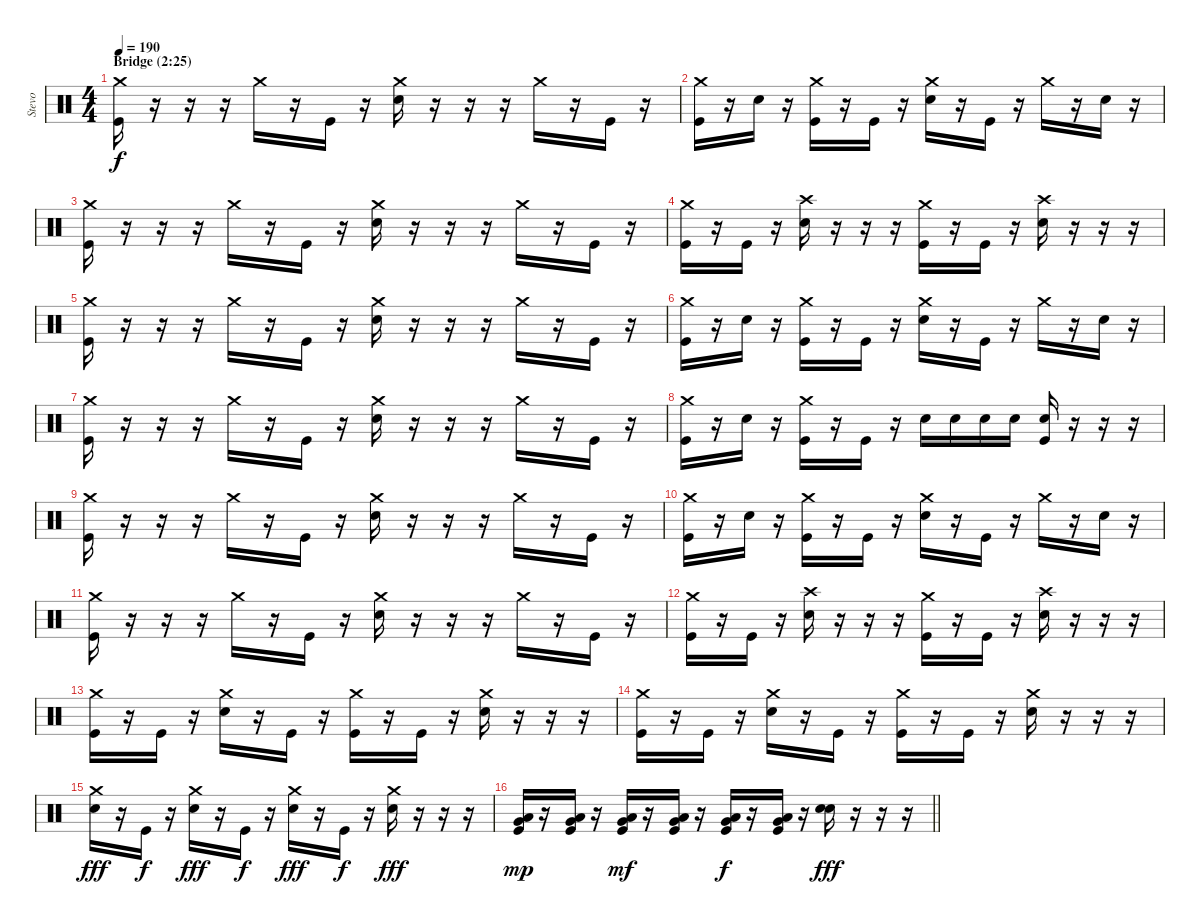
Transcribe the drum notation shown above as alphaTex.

\track ("Stevo" "Stevo") {instrument percussion}
\staff {score}
\articulation defaults
\ts (4 4)
\section ("" "Bridge (2:25)")
\tempo 190
\clef neutral
\ks c
("Crash medium (hit)" "Kick (hit)").16{dy f} r.16 r.16 r.16 "Crash medium (hit)".16 r.16 "Kick (hit)".16 r.16 ("Electric Snare (hit)" "Crash medium (hit)").16 r.16 r.16 r.16 "Crash medium (hit)".16 r.16 "Kick (hit)".16 r.16 |
("Crash medium (hit)" "Kick (hit)").16 r.16 "Electric Snare (hit)".16 r.16 ("Crash medium (hit)" "Kick (hit)").16 r.16 "Kick (hit)".16 r.16 ("Electric Snare (hit)" "Crash medium (hit)").16 r.16 "Kick (hit)".16 r.16 "Crash medium (hit)".16 r.16 "Electric Snare (hit)".16 r.16 |
("Crash medium (hit)" "Kick (hit)").16 r.16 r.16 r.16 "Crash medium (hit)".16 r.16 "Kick (hit)".16 r.16 ("Electric Snare (hit)" "Crash medium (hit)").16 r.16 r.16 r.16 "Crash medium (hit)".16 r.16 "Kick (hit)".16 r.16 |
("Crash medium (hit)" "Kick (hit)").16 r.16 "Kick (hit)".16 r.16 ("Crash high (hit)" "Electric Snare (hit)").16 r.16 r.16 r.16 ("Crash medium (hit)" "Kick (hit)").16 r.16 "Kick (hit)".16 r.16 ("Crash high (hit)" "Electric Snare (hit)").16 r.16 r.16 r.16 |
("Crash medium (hit)" "Kick (hit)").16 r.16 r.16 r.16 "Crash medium (hit)".16 r.16 "Kick (hit)".16 r.16 ("Electric Snare (hit)" "Crash medium (hit)").16 r.16 r.16 r.16 "Crash medium (hit)".16 r.16 "Kick (hit)".16 r.16 |
("Crash medium (hit)" "Kick (hit)").16 r.16 "Electric Snare (hit)".16 r.16 ("Crash medium (hit)" "Kick (hit)").16 r.16 "Kick (hit)".16 r.16 ("Electric Snare (hit)" "Crash medium (hit)").16 r.16 "Kick (hit)".16 r.16 "Crash medium (hit)".16 r.16 "Electric Snare (hit)".16 r.16 |
("Crash medium (hit)" "Kick (hit)").16 r.16 r.16 r.16 "Crash medium (hit)".16 r.16 "Kick (hit)".16 r.16 ("Electric Snare (hit)" "Crash medium (hit)").16 r.16 r.16 r.16 "Crash medium (hit)".16 r.16 "Kick (hit)".16 r.16 |
("Crash medium (hit)" "Kick (hit)").16 r.16 "Electric Snare (hit)".16 r.16 ("Crash medium (hit)" "Kick (hit)").16 r.16 "Kick (hit)".16 r.16 "Electric Snare (hit)".16 "Electric Snare (hit)".16 "Electric Snare (hit)".16 "Electric Snare (hit)".16 ("Electric Snare (hit)" "Kick (hit)").16 r.16 r.16 r.16 |
("Crash medium (hit)" "Kick (hit)").16 r.16 r.16 r.16 "Crash medium (hit)".16 r.16 "Kick (hit)".16 r.16 ("Electric Snare (hit)" "Crash medium (hit)").16 r.16 r.16 r.16 "Crash medium (hit)".16 r.16 "Kick (hit)".16 r.16 |
("Crash medium (hit)" "Kick (hit)").16 r.16 "Electric Snare (hit)".16 r.16 ("Crash medium (hit)" "Kick (hit)").16 r.16 "Kick (hit)".16 r.16 ("Electric Snare (hit)" "Crash medium (hit)").16 r.16 "Kick (hit)".16 r.16 "Crash medium (hit)".16 r.16 "Electric Snare (hit)".16 r.16 |
("Crash medium (hit)" "Kick (hit)").16 r.16 r.16 r.16 "Crash medium (hit)".16 r.16 "Kick (hit)".16 r.16 ("Electric Snare (hit)" "Crash medium (hit)").16 r.16 r.16 r.16 "Crash medium (hit)".16 r.16 "Kick (hit)".16 r.16 |
("Crash medium (hit)" "Kick (hit)").16 r.16 "Kick (hit)".16 r.16 ("Crash high (hit)" "Electric Snare (hit)").16 r.16 r.16 r.16 ("Crash medium (hit)" "Kick (hit)").16 r.16 "Kick (hit)".16 r.16 ("Crash high (hit)" "Electric Snare (hit)").16 r.16 r.16 r.16 |
("Crash medium (hit)" "Kick (hit)").16 r.16 "Kick (hit)".16 r.16 ("Electric Snare (hit)" "Crash medium (hit)").16 r.16 "Kick (hit)".16 r.16 ("Crash medium (hit)" "Kick (hit)").16 r.16 "Kick (hit)".16 r.16 ("Electric Snare (hit)" "Crash medium (hit)").16 r.16 r.16 r.16 |
("Crash medium (hit)" "Kick (hit)").16 r.16 "Kick (hit)".16 r.16 ("Electric Snare (hit)" "Crash medium (hit)").16 r.16 "Kick (hit)".16 r.16 ("Crash medium (hit)" "Kick (hit)").16 r.16 "Kick (hit)".16 r.16 ("Electric Snare (hit)" "Crash medium (hit)").16 r.16 r.16 r.16 |
("Electric Snare (hit)" "Crash medium (hit)").16{dy fff} r.16 "Kick (hit)".16{dy f} r.16 ("Electric Snare (hit)" "Crash medium (hit)").16{dy fff} r.16 "Kick (hit)".16{dy f} r.16 ("Electric Snare (hit)" "Crash medium (hit)").16{dy fff} r.16 "Kick (hit)".16{dy f} r.16 ("Electric Snare (hit)" "Crash medium (hit)").16{dy fff} r.16 r.16 r.16 |
\barLineRight lightlight
("Low Floor Tom (hit)" "Very Low Tom (hit)" "Kick (hit)").16{dy mp} r.16 ("Low Floor Tom (hit)" "Very Low Tom (hit)" "Kick (hit)").16 r.16 ("Low Floor Tom (hit)" "Very Low Tom (hit)" "Kick (hit)").16{dy mf} r.16 ("Low Floor Tom (hit)" "Very Low Tom (hit)" "Kick (hit)").16 r.16 ("Low Floor Tom (hit)" "Very Low Tom (hit)" "Kick (hit)").16{dy f} r.16 ("Low Floor Tom (hit)" "Very Low Tom (hit)" "Kick (hit)").16 r.16 ("Electric Snare (hit)" "Snare (hit) 2").16{dy fff} r.16 r.16 r.16
